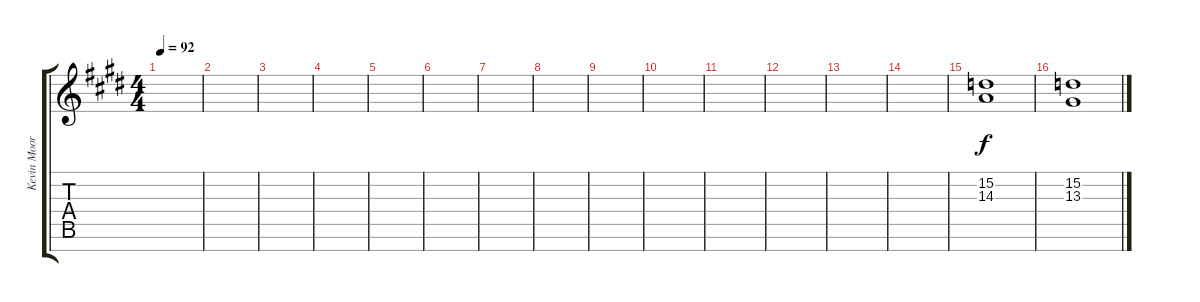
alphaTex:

\track ("Kevin Moore" "Kevin Moor") {instrument tremolostrings}
\staff {score tabs}
\tuning (E4 B3 G3 D3 A2 E2 B1) {hide}
\ts (4 4)
\tempo 92
\clef g2
\ks e
|
|
|
|
|
|
|
|
|
|
|
|
|
|
(15.2 14.3).1{volume 4 balance 10 instrument stringensemble2} |
(15.2 13.3).1
